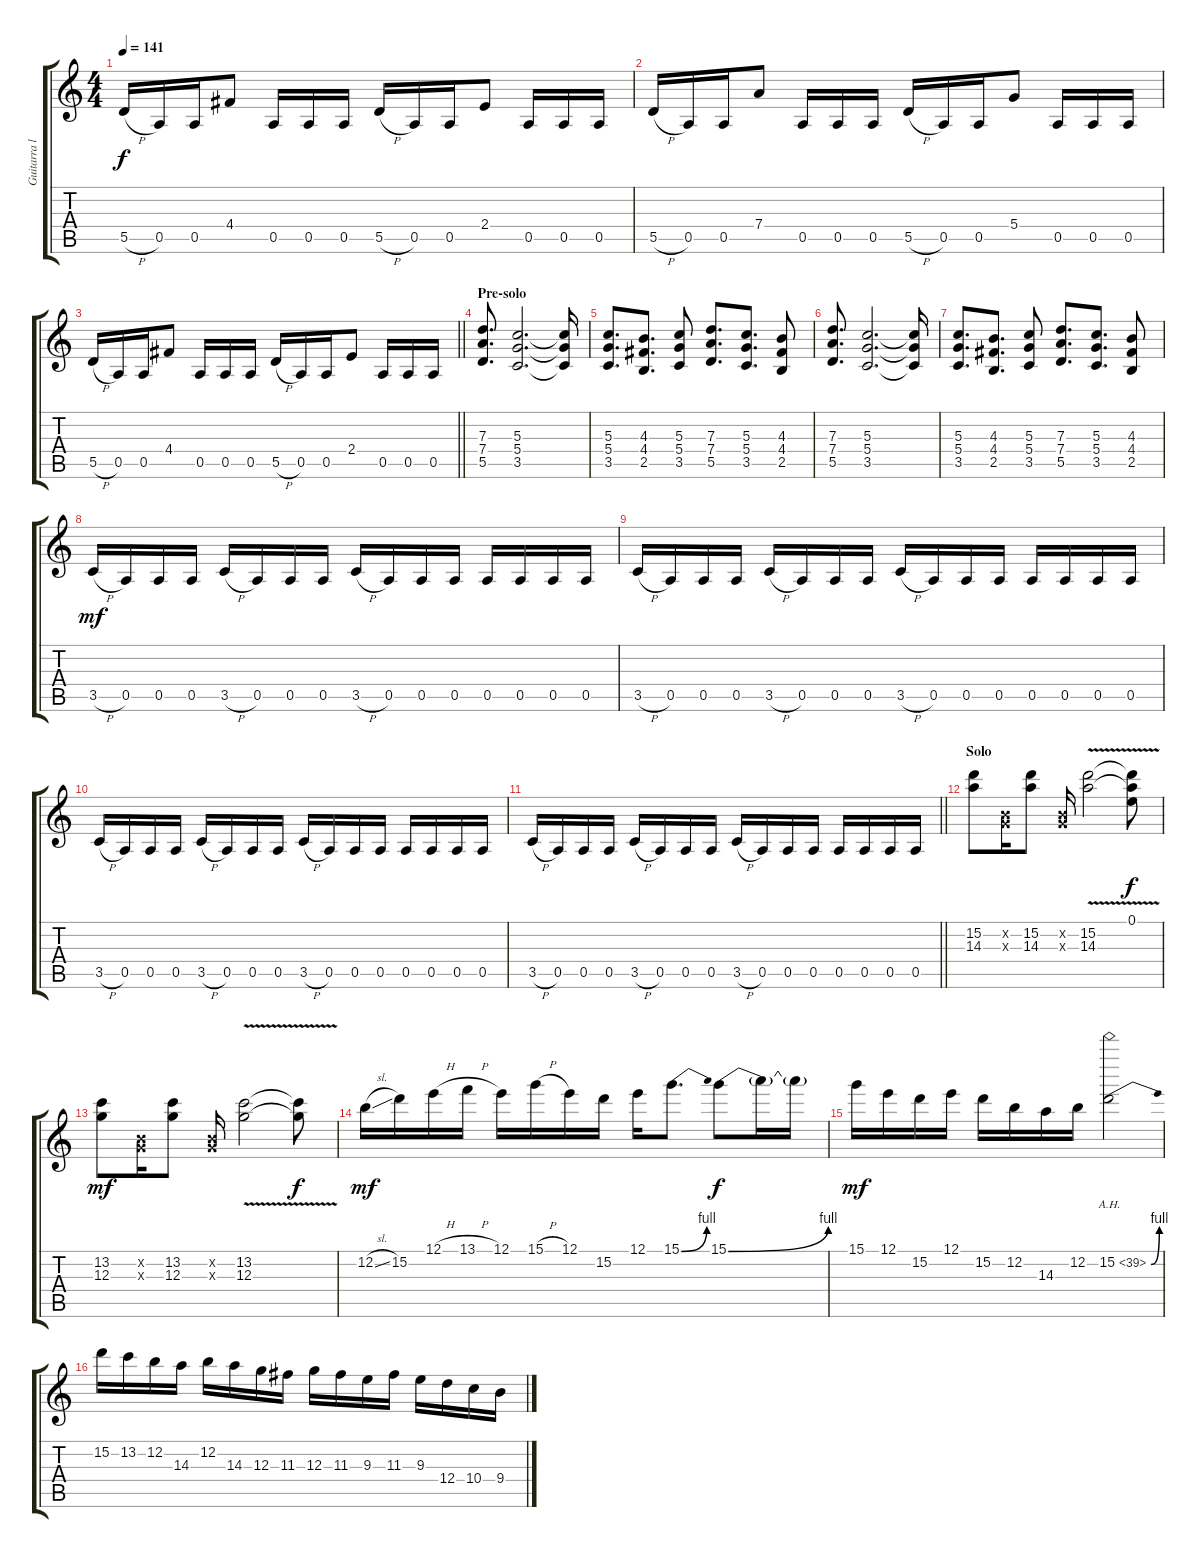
\track ("Guitarra lider" "Guitarra l") {instrument distortionguitar}
\staff {score tabs}
\tuning (E4 B3 G3 D3 A2 E2) {hide}
\ts (4 4)
\tempo 141
\clef g2
\ks c
5.5{h}.16{dy f} 0.5.16 0.5.16 4.4.8 0.5.16 0.5.16 0.5.16 5.5{h}.16 0.5.16 0.5.16 2.4.8 0.5.16 0.5.16 0.5.16 |
5.5{h}.16 0.5.16 0.5.16 7.4.8 0.5.16 0.5.16 0.5.16 5.5{h}.16 0.5.16 0.5.16 5.4.8 0.5.16 0.5.16 0.5.16 |
\barLineRight lightlight
5.5{h}.16 0.5.16 0.5.16 4.4.8 0.5.16 0.5.16 0.5.16 5.5{h}.16 0.5.16 0.5.16 2.4.8 0.5.16 0.5.16 0.5.16 |
\section ("" "Pre-solo")
(7.3 7.4 5.5).8{d} (5.3 5.4 3.5).2{d} (5.3{t} 5.4{t} 3.5{t}).16 |
(5.3 5.4 3.5).8{d} (4.3 4.4 2.5).8{d} (5.3 5.4 3.5).8 (7.3 7.4 5.5).8{d} (5.3 5.4 3.5).8{d} (4.3 4.4 2.5).8 |
(7.3 7.4 5.5).8{d} (5.3 5.4 3.5).2{d} (5.3{t} 5.4{t} 3.5{t}).16 |
(5.3 5.4 3.5).8{d} (4.3 4.4 2.5).8{d} (5.3 5.4 3.5).8 (7.3 7.4 5.5).8{d} (5.3 5.4 3.5).8{d} (4.3 4.4 2.5).8 |
3.5{h}.16{dy mf} 0.5.16 0.5.16 0.5.16 3.5{h}.16 0.5.16 0.5.16 0.5.16 3.5{h}.16 0.5.16 0.5.16 0.5.16 0.5.16 0.5.16 0.5.16 0.5.16 |
3.5{h}.16 0.5.16 0.5.16 0.5.16 3.5{h}.16 0.5.16 0.5.16 0.5.16 3.5{h}.16 0.5.16 0.5.16 0.5.16 0.5.16 0.5.16 0.5.16 0.5.16 |
3.5{h}.16 0.5.16 0.5.16 0.5.16 3.5{h}.16 0.5.16 0.5.16 0.5.16 3.5{h}.16 0.5.16 0.5.16 0.5.16 0.5.16 0.5.16 0.5.16 0.5.16 |
\barLineRight lightlight
3.5{h}.16 0.5.16 0.5.16 0.5.16 3.5{h}.16 0.5.16 0.5.16 0.5.16 3.5{h}.16 0.5.16 0.5.16 0.5.16 0.5.16 0.5.16 0.5.16 0.5.16 |
\section ("" "Solo")
(15.2 14.3).8{volume 16 instrument distortionguitar} (0.2{x} 0.3{x}).16 (15.2 14.3).8 (0.2{x} 0.3{x}).16 (15.2{v} 14.3{v}).2 (0.1 15.2{t} 14.3{t}).8{dy f} |
(13.2 12.3).8{dy mf} (0.2{x} 0.3{x}).16 (13.2 12.3).8 (0.2{x} 0.3{x}).16 (13.2 12.3{v}).2 (13.2{t} 12.3{t}).8{dy f} |
12.2{sl}.16{dy mf} 15.2.16 12.1{h}.16 13.1{h}.16 12.1.16 15.1{h}.16 12.1.16 15.2.16 12.1.16 15.1{be (bend 0 0 60 4)}.8{d} 15.1{be (bend 0 0 60 4)}.8{dy f} 15.1{t}.16 15.1{t}.16 |
15.1.16{dy mf} 12.1.16 15.2.16 12.1.16 15.2.16 12.2.16 14.3.16 12.2.16 15.2{be (bend 0 0 60 4) ah 24}.2 |
15.2.16 13.2.16 12.2.16 14.3.16 12.2.16 14.3.16 12.3.16 11.3.16 12.3.16 11.3.16 9.3.16 11.3.16 9.3.16 12.4.16 10.4.16 9.4.16
